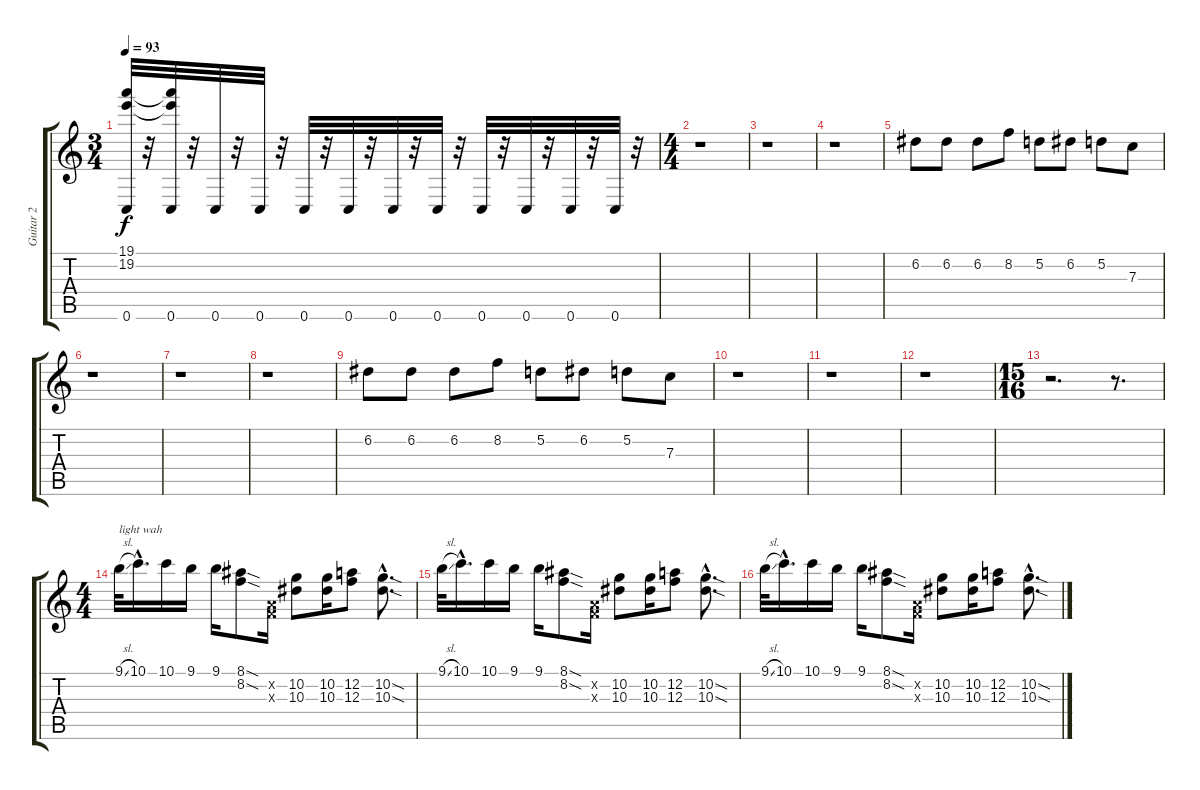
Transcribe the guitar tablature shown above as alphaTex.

\track ("Guitar 2" "Guitar 2") {instrument distortionguitar}
\staff {score tabs}
\tuning (D4 A3 F3 C3 G2 C2) {hide}
\ts (3 4)
\tempo 93
\clef g2
\ks c
(19.1{t} 19.2{t} 0.6).32{dy f balance 0 instrument distortionguitar} r.32 (19.1{t} 19.2{t} 0.6).32{balance 8} r.32 0.6.32{balance 16} r.32 0.6.32{balance 8} r.32 0.6.32{balance 0} r.32 0.6.32{balance 8} r.32 0.6.32{balance 16} r.32 0.6.32{balance 8} r.32 0.6.32{balance 0} r.32 0.6.32{balance 8} r.32 0.6.32{balance 16} r.32 0.6.32{balance 8} r.32 |
\ts (4 4)
r.1 |
r.1 |
r.1 |
6.2.8{volume 11 instrument distortionguitar} 6.2.8 6.2.8 8.2.8 5.2.8 6.2.8 5.2.8 7.3.8 |
r.1 |
r.1 |
r.1 |
6.2.8{volume 11} 6.2.8 6.2.8 8.2.8 5.2.8 6.2.8 5.2.8 7.3.8 |
r.1 |
r.1 |
r.1 |
\ts (15 16)
r.2{d} r.8{d} |
\ts (4 4)
9.1{sl}.32{txt "light wah" volume 12} 10.1{hac}.16{d} 10.1.16 9.1.16 9.1.16 (8.1{sod} 8.2{sod}).8 (0.2{x} 0.3{x}).16 (10.2 10.3).8 (10.2 10.3).16 (12.2 12.3).8 (10.2{sod hac} 10.3{sod hac}).8{d} |
9.1{sl}.32 10.1{hac}.16{d} 10.1.16 9.1.16 9.1.16 (8.1{sod} 8.2{sod}).8 (0.2{x} 0.3{x}).16 (10.2 10.3).8 (10.2 10.3).16 (12.2 12.3).8 (10.2{sod hac} 10.3{sod hac}).8{d} |
9.1{sl}.32 10.1{hac}.16{d} 10.1.16 9.1.16 9.1.16 (8.1{sod} 8.2{sod}).8 (0.2{x} 0.3{x}).16 (10.2 10.3).8 (10.2 10.3).16 (12.2 12.3).8 (10.2{sod hac} 10.3{sod hac}).8{d}
